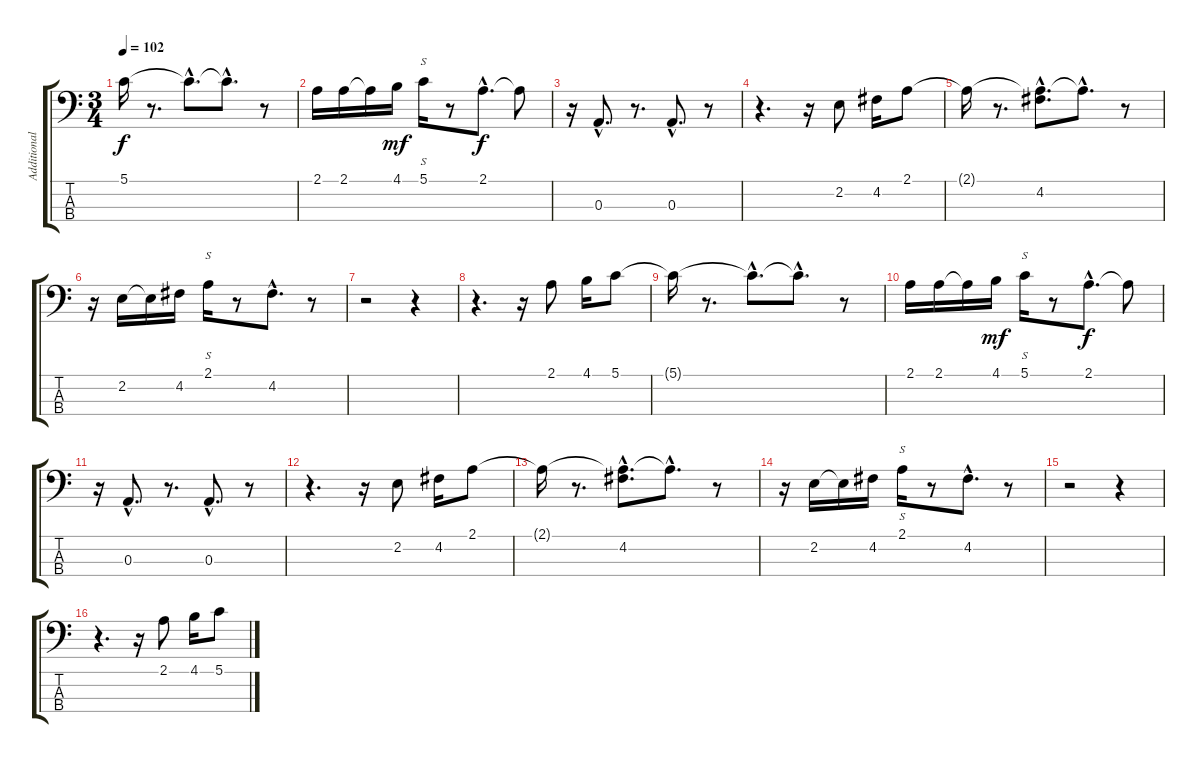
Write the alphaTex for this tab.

\track ("Additional Bass" "Additional") {instrument fretlessbass}
\staff {score tabs}
\tuning (G2 D2 A1 E1) {hide}
\ts (3 4)
\tempo 102
\clef f4
\ks c
5.1{t}.16{dy f} r.8{d} 5.1{hac t}.8{d} 5.1{hac t}.8{d} r.8 |
2.1.16 2.1.16 2.1{t}.16 4.1.16{dy mf} 5.1.16{s} r.8 2.1{hac}.8{d dy f} 2.1{t}.8 |
r.16 0.3{hac}.8{d} r.8{d} 0.3{hac}.8{d} r.8 |
r.4{d} r.16 2.2.8 4.2.16 2.1.8 |
2.1{t}.16 r.8{d} (2.1{hac t} 4.2{hac}).8{d} 2.1{hac t}.8{d} r.8 |
r.16 2.2.16 2.2{t}.16 4.2.16 2.1.16{s} r.8 4.2{hac}.8{d} r.8 |
r.2 r.4 |
r.4{d} r.16 2.1.8 4.1.16 5.1.8 |
5.1{t}.16 r.8{d} 5.1{hac t}.8{d} 5.1{hac t}.8{d} r.8 |
2.1.16 2.1.16 2.1{t}.16 4.1.16{dy mf} 5.1.16{s} r.8 2.1{hac}.8{d dy f} 2.1{t}.8 |
r.16 0.3{hac}.8{d} r.8{d} 0.3{hac}.8{d} r.8 |
r.4{d} r.16 2.2.8 4.2.16 2.1.8 |
2.1{t}.16 r.8{d} (2.1{hac t} 4.2{hac}).8{d} 2.1{hac t}.8{d} r.8 |
r.16 2.2.16 2.2{t}.16 4.2.16 2.1.16{s} r.8 4.2{hac}.8{d} r.8 |
r.2 r.4 |
r.4{d} r.16 2.1.8 4.1.16 5.1.8
